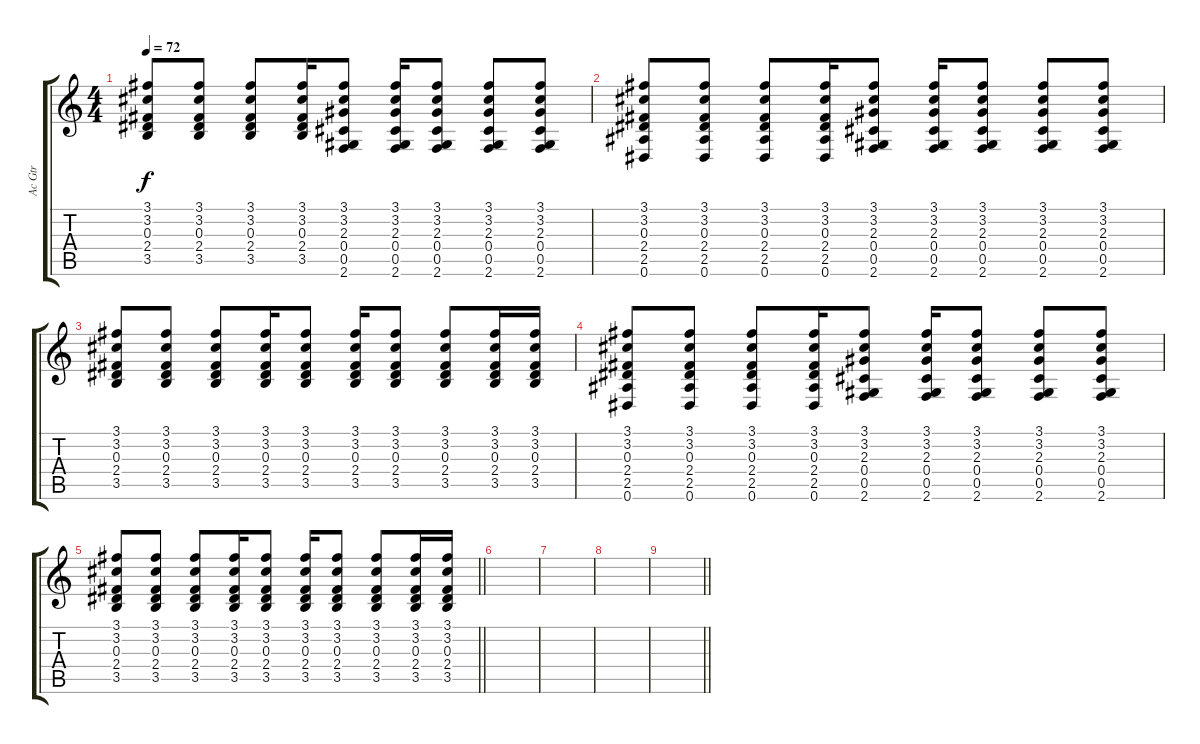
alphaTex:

\track ("Ac Gtr" "Ac Gtr") {instrument acousticguitarsteel}
\staff {score tabs}
\tuning (Eb4 Bb3 Gb3 Db3 Ab2 Eb2) {hide}
\ts (4 4)
\tempo 72
\clef g2
\ks c
(3.1 3.2 0.3 2.4 3.5).8{dy f} (3.1 3.2 0.3 2.4 3.5).8 (3.1 3.2 0.3 2.4 3.5).8 (3.1 3.2 0.3 2.4 3.5).16 (3.1 3.2 2.3 0.4 0.5 2.6).8 (3.1 3.2 2.3 0.4 0.5 2.6).16 (3.1 3.2 2.3 0.4 0.5 2.6).8 (3.1 3.2 2.3 0.4 0.5 2.6).8 (3.1 3.2 2.3 0.4 0.5 2.6).8 |
(3.1 3.2 0.3 2.4 2.5 0.6).8 (3.1 3.2 0.3 2.4 2.5 0.6).8 (3.1 3.2 0.3 2.4 2.5 0.6).8 (3.1 3.2 0.3 2.4 2.5 0.6).16 (3.1 3.2 2.3 0.4 0.5 2.6).8 (3.1 3.2 2.3 0.4 0.5 2.6).16 (3.1 3.2 2.3 0.4 0.5 2.6).8 (3.1 3.2 2.3 0.4 0.5 2.6).8 (3.1 3.2 2.3 0.4 0.5 2.6).8 |
(3.1 3.2 0.3 2.4 3.5).8 (3.1 3.2 0.3 2.4 3.5).8 (3.1 3.2 0.3 2.4 3.5).8 (3.1 3.2 0.3 2.4 3.5).16 (3.1 3.2 0.3 2.4 3.5).8 (3.1 3.2 0.3 2.4 3.5).16 (3.1 3.2 0.3 2.4 3.5).8 (3.1 3.2 0.3 2.4 3.5).8 (3.1 3.2 0.3 2.4 3.5).16 (3.1 3.2 0.3 2.4 3.5).16 |
(3.1 3.2 0.3 2.4 2.5 0.6).8 (3.1 3.2 0.3 2.4 2.5 0.6).8 (3.1 3.2 0.3 2.4 2.5 0.6).8 (3.1 3.2 0.3 2.4 2.5 0.6).16 (3.1 3.2 2.3 0.4 0.5 2.6).8 (3.1 3.2 2.3 0.4 0.5 2.6).16 (3.1 3.2 2.3 0.4 0.5 2.6).8 (3.1 3.2 2.3 0.4 0.5 2.6).8 (3.1 3.2 2.3 0.4 0.5 2.6).8 |
\barLineRight lightlight
(3.1 3.2 0.3 2.4 3.5).8 (3.1 3.2 0.3 2.4 3.5).8 (3.1 3.2 0.3 2.4 3.5).8 (3.1 3.2 0.3 2.4 3.5).16 (3.1 3.2 0.3 2.4 3.5).8 (3.1 3.2 0.3 2.4 3.5).16 (3.1 3.2 0.3 2.4 3.5).8 (3.1 3.2 0.3 2.4 3.5).8 (3.1 3.2 0.3 2.4 3.5).16 (3.1 3.2 0.3 2.4 3.5).16 |
|
|
|
\barLineRight lightlight
